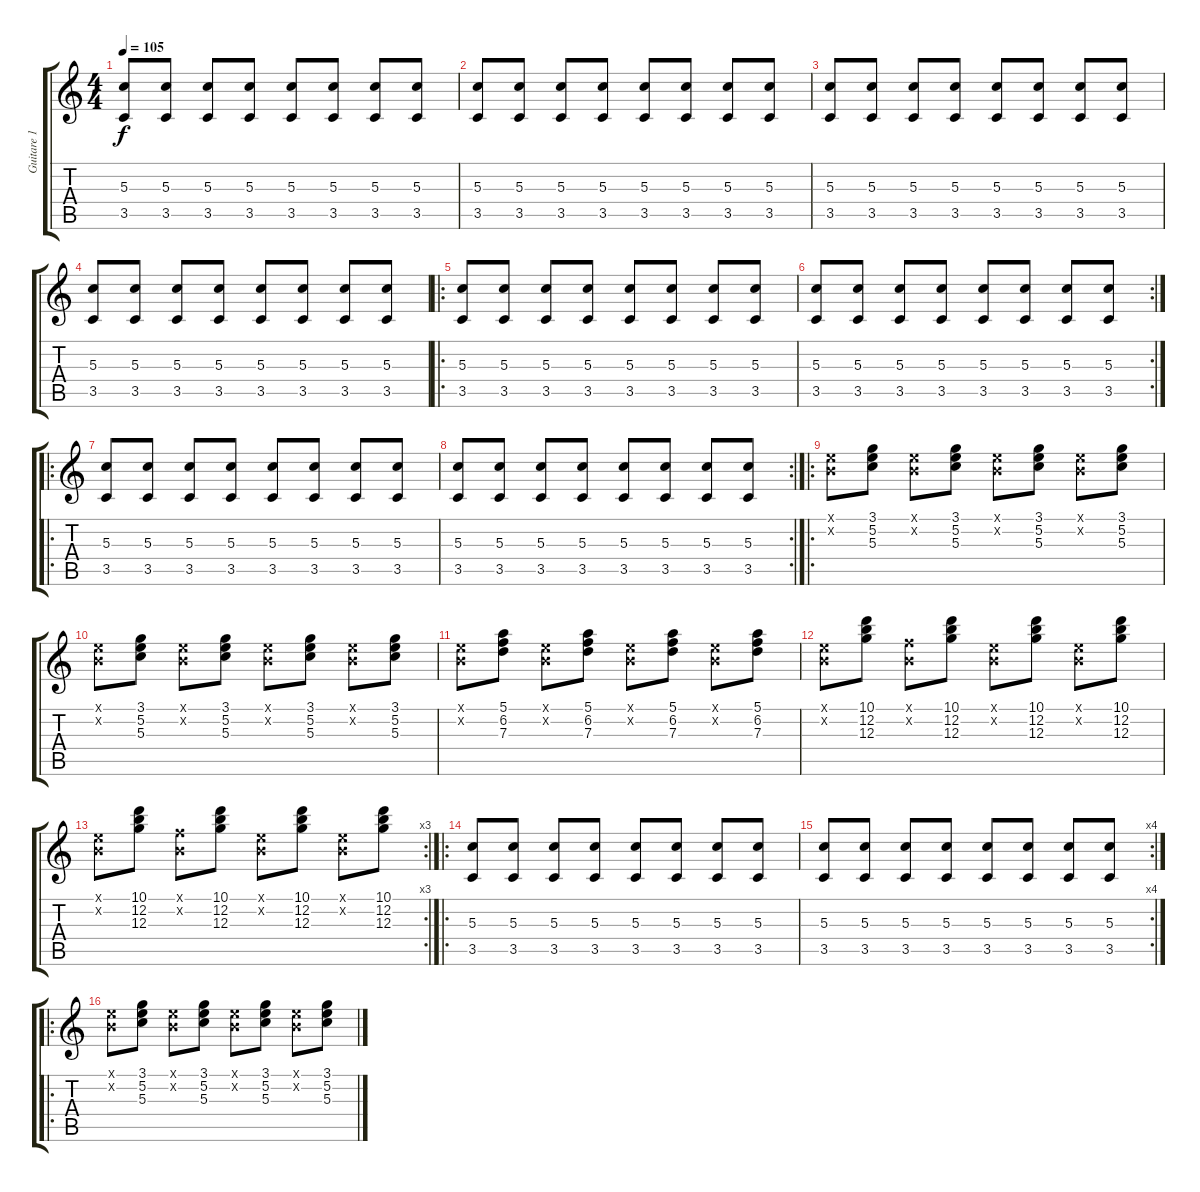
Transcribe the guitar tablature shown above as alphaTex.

\track ("Guitare 1" "Guitare 1") {instrument overdrivenguitar}
\staff {score tabs}
\tuning (E4 B3 G3 D3 A2 E2) {hide}
\ts (4 4)
\tempo 105
\clef g2
\ks c
(5.3 3.5).8{dy f instrument overdrivenguitar} (5.3 3.5).8 (5.3 3.5).8 (5.3 3.5).8 (5.3 3.5).8 (5.3 3.5).8 (5.3 3.5).8 (5.3 3.5).8 |
(5.3 3.5).8 (5.3 3.5).8 (5.3 3.5).8 (5.3 3.5).8 (5.3 3.5).8 (5.3 3.5).8 (5.3 3.5).8 (5.3 3.5).8 |
(5.3 3.5).8 (5.3 3.5).8 (5.3 3.5).8 (5.3 3.5).8 (5.3 3.5).8 (5.3 3.5).8 (5.3 3.5).8 (5.3 3.5).8 |
(5.3 3.5).8 (5.3 3.5).8 (5.3 3.5).8 (5.3 3.5).8 (5.3 3.5).8 (5.3 3.5).8 (5.3 3.5).8 (5.3 3.5).8 |
\ro
(5.3 3.5).8 (5.3 3.5).8 (5.3 3.5).8 (5.3 3.5).8 (5.3 3.5).8 (5.3 3.5).8 (5.3 3.5).8 (5.3 3.5).8 |
\rc 2
(5.3 3.5).8 (5.3 3.5).8 (5.3 3.5).8 (5.3 3.5).8 (5.3 3.5).8 (5.3 3.5).8 (5.3 3.5).8 (5.3 3.5).8 |
\ro
(5.3 3.5).8 (5.3 3.5).8 (5.3 3.5).8 (5.3 3.5).8 (5.3 3.5).8 (5.3 3.5).8 (5.3 3.5).8 (5.3 3.5).8 |
\rc 2
(5.3 3.5).8 (5.3 3.5).8 (5.3 3.5).8 (5.3 3.5).8 (5.3 3.5).8 (5.3 3.5).8 (5.3 3.5).8 (5.3 3.5).8 |
\ro
(0.1{x} 0.2{x}).8 (3.1 5.2 5.3).8 (0.1{x} 0.2{x}).8 (3.1 5.2 5.3).8 (0.1{x} 0.2{x}).8 (3.1 5.2 5.3).8 (0.1{x} 0.2{x}).8 (3.1 5.2 5.3).8 |
(0.1{x} 0.2{x}).8 (3.1 5.2 5.3).8 (0.1{x} 0.2{x}).8 (3.1 5.2 5.3).8 (0.1{x} 0.2{x}).8 (3.1 5.2 5.3).8 (0.1{x} 0.2{x}).8 (3.1 5.2 5.3).8 |
(0.1{x} 0.2{x}).8 (5.1 6.2 7.3).8 (0.1{x} 0.2{x}).8 (5.1 6.2 7.3).8 (0.1{x} 0.2{x}).8 (5.1 6.2 7.3).8 (0.1{x} 0.2{x}).8 (5.1 6.2 7.3).8 |
(0.1{x} 0.2{x}).8 (10.1 12.2 12.3).8 (1.1{x} 0.2{x}).8 (10.1 12.2 12.3).8 (0.1{x} 0.2{x}).8 (10.1 12.2 12.3).8 (0.1{x} 0.2{x}).8 (10.1 12.2 12.3).8 |
\rc 3
(0.1{x} 0.2{x}).8 (10.1 12.2 12.3).8 (1.1{x} 0.2{x}).8 (10.1 12.2 12.3).8 (0.1{x} 0.2{x}).8 (10.1 12.2 12.3).8 (0.1{x} 0.2{x}).8 (10.1 12.2 12.3).8 |
\ro
(5.3 3.5).8 (5.3 3.5).8 (5.3 3.5).8 (5.3 3.5).8 (5.3 3.5).8 (5.3 3.5).8 (5.3 3.5).8 (5.3 3.5).8 |
\rc 4
(5.3 3.5).8 (5.3 3.5).8 (5.3 3.5).8 (5.3 3.5).8 (5.3 3.5).8 (5.3 3.5).8 (5.3 3.5).8 (5.3 3.5).8 |
\ro
(0.1{x} 0.2{x}).8 (3.1 5.2 5.3).8 (0.1{x} 0.2{x}).8 (3.1 5.2 5.3).8 (0.1{x} 0.2{x}).8 (3.1 5.2 5.3).8 (0.1{x} 0.2{x}).8 (3.1 5.2 5.3).8
